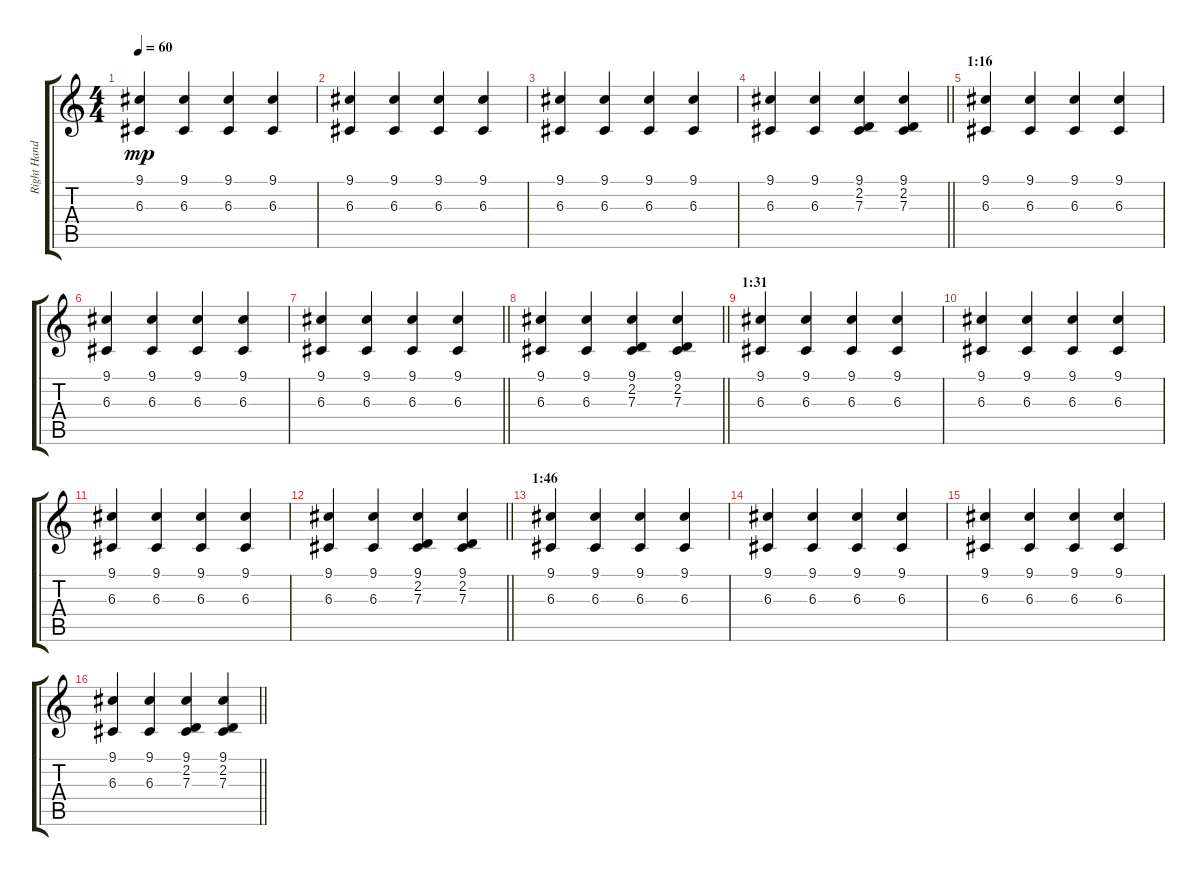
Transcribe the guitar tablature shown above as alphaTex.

\track ("Right Hand Piano" "Right Hand") {instrument acousticgrandpiano}
\staff {score tabs}
\tuning (E4 B3 G3 D3 A2 E2) {hide}
\ts (4 4)
\tempo 60
\clef g2
\ks c
(9.1 6.3).4{dy mp} (9.1 6.3).4 (9.1 6.3).4 (9.1 6.3).4 |
(9.1 6.3).4 (9.1 6.3).4 (9.1 6.3).4 (9.1 6.3).4 |
(9.1 6.3).4 (9.1 6.3).4 (9.1 6.3).4 (9.1 6.3).4 |
\barLineRight lightlight
(9.1 6.3).4 (9.1 6.3).4 (9.1 2.2 7.3).4 (9.1 2.2 7.3).4 |
\section ("" "1:16")
(9.1 6.3).4 (9.1 6.3).4 (9.1 6.3).4 (9.1 6.3).4 |
(9.1 6.3).4 (9.1 6.3).4 (9.1 6.3).4 (9.1 6.3).4 |
\barLineRight lightlight
(9.1 6.3).4 (9.1 6.3).4 (9.1 6.3).4 (9.1 6.3).4 |
\barLineRight lightlight
(9.1 6.3).4 (9.1 6.3).4 (9.1 2.2 7.3).4 (9.1 2.2 7.3).4 |
\section ("" "1:31")
(9.1 6.3).4 (9.1 6.3).4 (9.1 6.3).4 (9.1 6.3).4 |
(9.1 6.3).4 (9.1 6.3).4 (9.1 6.3).4 (9.1 6.3).4 |
(9.1 6.3).4 (9.1 6.3).4 (9.1 6.3).4 (9.1 6.3).4 |
\barLineRight lightlight
(9.1 6.3).4 (9.1 6.3).4 (9.1 2.2 7.3).4 (9.1 2.2 7.3).4 |
\section ("" "1:46")
(9.1 6.3).4 (9.1 6.3).4 (9.1 6.3).4 (9.1 6.3).4 |
(9.1 6.3).4 (9.1 6.3).4 (9.1 6.3).4 (9.1 6.3).4 |
(9.1 6.3).4 (9.1 6.3).4 (9.1 6.3).4 (9.1 6.3).4 |
\barLineRight lightlight
(9.1 6.3).4 (9.1 6.3).4 (9.1 2.2 7.3).4 (9.1 2.2 7.3).4
